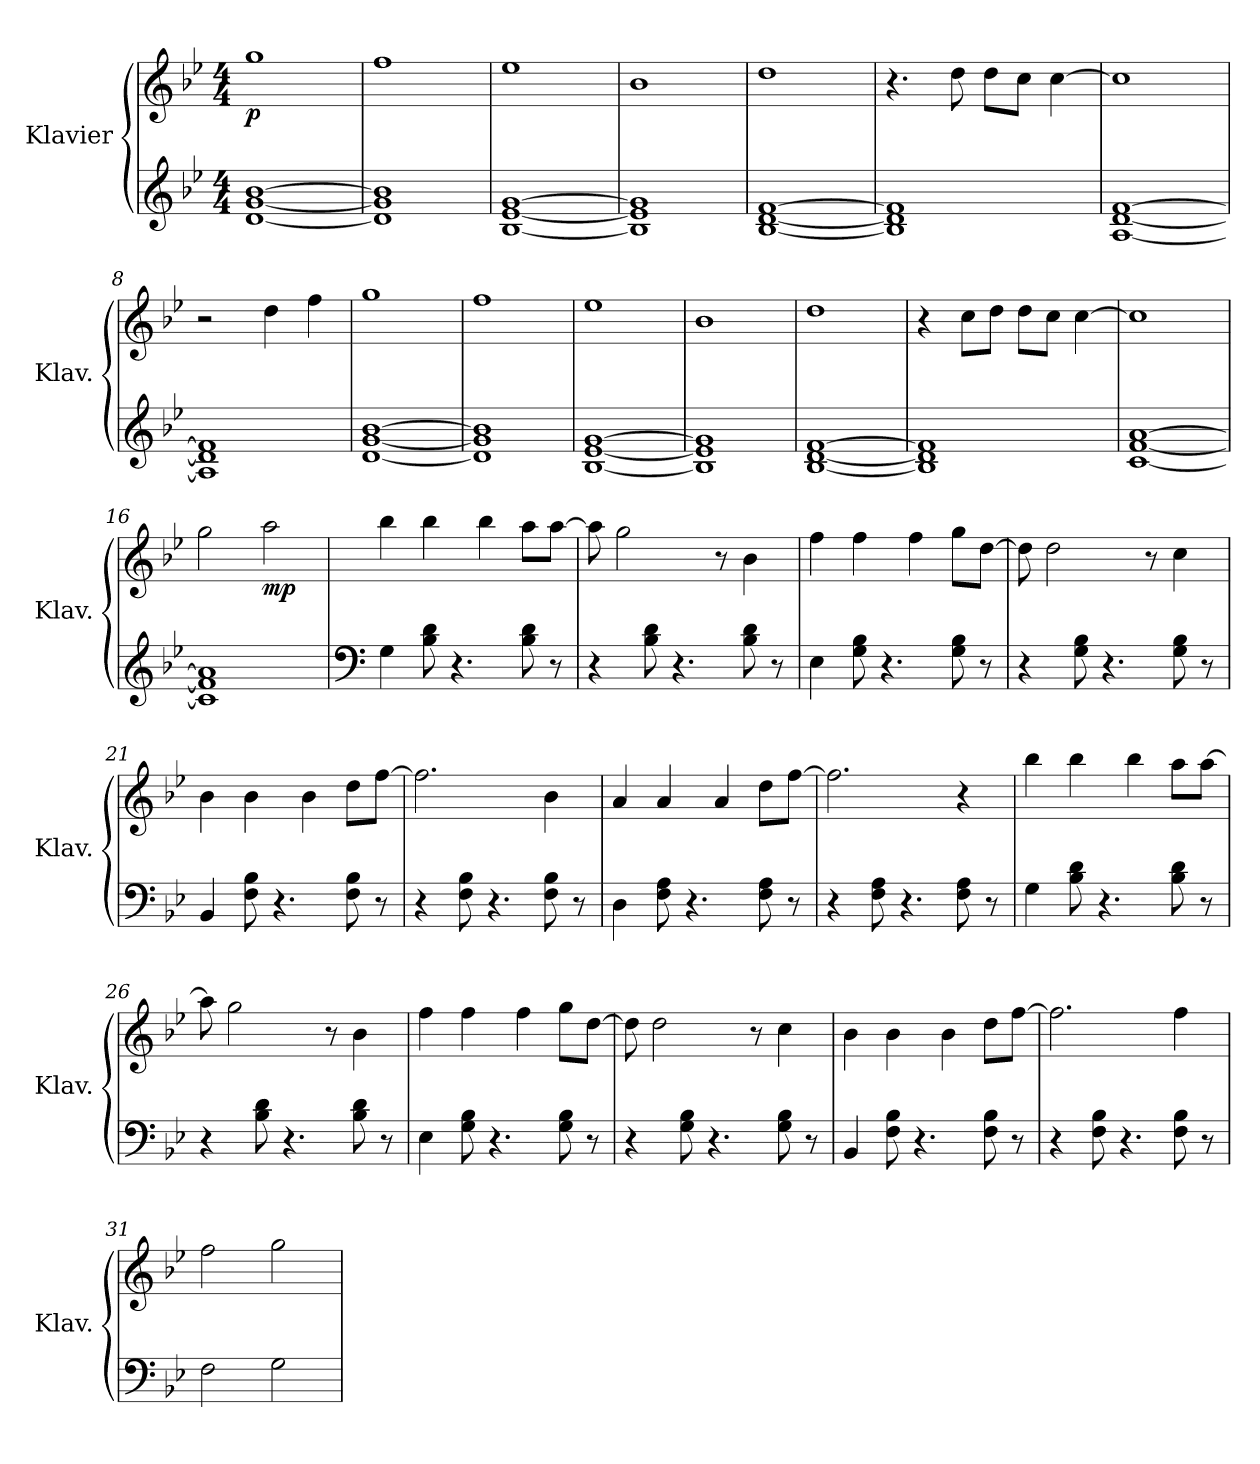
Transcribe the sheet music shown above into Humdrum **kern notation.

**kern	**kern	**dynam
*part1	*part1	*part1
*staff2	*staff1	*staff1/2
*I"Klavier	*	*
*I'Klav.	*	*
*clefG2	*clefG2	*
*k[b-e-]	*k[b-e-]	*
*M4/4	*M4/4	*
*MM194	*MM194	*
=1	=1	=1
!	!	!LO:DY:b
[1d [1g [1b-	1gg	p
=2	=2	=2
1d] 1g] 1b-]	1ff	.
=3	=3	=3
[1B- [1e- [1g	1ee-	.
=4	=4	=4
1B-] 1e-] 1g]	1b-	.
=5	=5	=5
[1B- [1d [1f	1dd	.
=6	=6	=6
1B-] 1d] 1f]	4.r	.
.	8dd\	.
.	8dd\L	.
.	8cc\J	.
.	[4cc\	.
=7	=7	=7
[1A [1d [1f	1cc]	.
=8	=8	=8
1A] 1d] 1f]	2r	.
.	4dd\	.
.	4ff\	.
=9	=9	=9
[1d [1g [1b-	1gg	.
=10	=10	=10
1d] 1g] 1b-]	1ff	.
=11	=11	=11
[1B- [1e- [1g	1ee-	.
=12	=12	=12
1B-] 1e-] 1g]	1b-	.
=13	=13	=13
[1B- [1d [1f	1dd	.
!!LO:LB:g=z
=14	=14	=14
1B-] 1d] 1f]	4r	.
.	8cc\L	.
.	8dd\J	.
.	8dd\L	.
.	8cc\J	.
.	[4cc\	.
=15	=15	=15
[1c [1f [1a	1cc]	.
=16	=16	=16
1c] 1f] 1a]	2gg\	.
!	!	!LO:DY:b
.	2aa\	mp
=17	=17	=17
*clefF4	*	*
4G\	4bb-\	.
8B-\ 8d\	4bb-\	.
4.r	.	.
.	4bb-\	.
8B-\ 8d\	8aa\L	.
8r	[8aa\J	.
=18	=18	=18
4r	8aa\]	.
.	2gg\	.
8B-\ 8d\	.	.
4.r	.	.
.	8r	.
8B-\ 8d\	4b-\	.
8r	.	.
=19	=19	=19
4E-\	4ff\	.
8G\ 8B-\	4ff\	.
4.r	.	.
.	4ff\	.
8G\ 8B-\	8gg\L	.
8r	[8dd\J	.
=20	=20	=20
4r	8dd\]	.
.	2dd\	.
8G\ 8B-\	.	.
4.r	.	.
.	8r	.
8G\ 8B-\	4cc\	.
8r	.	.
!!LO:LB:g=z
=21	=21	=21
4BB-/	4b-\	.
8F\ 8B-\	4b-\	.
4.r	.	.
.	4b-\	.
8F\ 8B-\	8dd\L	.
8r	[8ff\J	.
=22	=22	=22
4r	2.ff\]	.
8F\ 8B-\	.	.
4.r	.	.
8F\ 8B-\	4b-\	.
8r	.	.
=23	=23	=23
4D\	4a/	.
8F\ 8A\	4a/	.
4.r	.	.
.	4a/	.
8F\ 8A\	8dd\L	.
8r	[8ff\J	.
=24	=24	=24
4r	2.ff\]	.
8F\ 8A\	.	.
4.r	.	.
8F\ 8A\	4r	.
8r	.	.
=25	=25	=25
4G\	4bb-\	.
8B-\ 8d\	4bb-\	.
4.r	.	.
.	4bb-\	.
8B-\ 8d\	8aa\L	.
8r	[8aa\J	.
=26	=26	=26
4r	8aa\]	.
.	2gg\	.
8B-\ 8d\	.	.
4.r	.	.
.	8r	.
8B-\ 8d\	4b-\	.
8r	.	.
!!LO:LB:g=z
=27	=27	=27
4E-\	4ff\	.
8G\ 8B-\	4ff\	.
4.r	.	.
.	4ff\	.
8G\ 8B-\	8gg\L	.
8r	[8dd\J	.
=28	=28	=28
4r	8dd\]	.
.	2dd\	.
8G\ 8B-\	.	.
4.r	.	.
.	8r	.
8G\ 8B-\	4cc\	.
8r	.	.
=29	=29	=29
4BB-/	4b-\	.
8F\ 8B-\	4b-\	.
4.r	.	.
.	4b-\	.
8F\ 8B-\	8dd\L	.
8r	[8ff\J	.
=30	=30	=30
4r	2.ff\]	.
8F\ 8B-\	.	.
4.r	.	.
8F\ 8B-\	4ff\	.
8r	.	.
=31	=31	=31
2F\	2ff\	.
2G\	2gg\	.
=	=	=
*-	*-	*-
